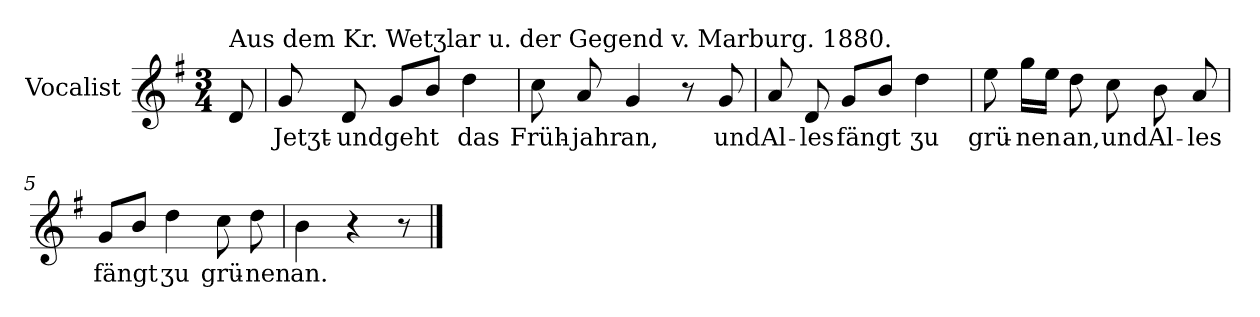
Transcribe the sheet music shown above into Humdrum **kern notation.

**kern	**text
*part1	*part1
*staff1	*staff1
*I"Vocalist	*
*k[f#]	*
*G:	*
*M3/4	*
=	=
!LO:TX:a:t=Aus dem Kr. Wetʒlar u. der Gegend v. Marburg. 1880.	!
8d	.
=1	=1
8g	Jetʒt-
8d	-und
8gL	geht
8bJ	.
4dd	das
=2	=2
8cc	Früh-
8a	-jahr
4g	an,
8r	.
8g	und
=3	=3
8a	Al-
8d	-les
8gL	fängt
8bJ	.
4dd	ʒu
=4	=4
8ee	grü-
16ggLL	-nen
16eeJJ	.
8dd	an,
8cc	und
8b	Al-
8a	-les
=5	=5
8gL	fängt
8bJ	.
4dd	ʒu
8cc	grü-
8dd	-nen
=6	=6
4b	an.
4r	.
8r	.
==	==
*-	*-
